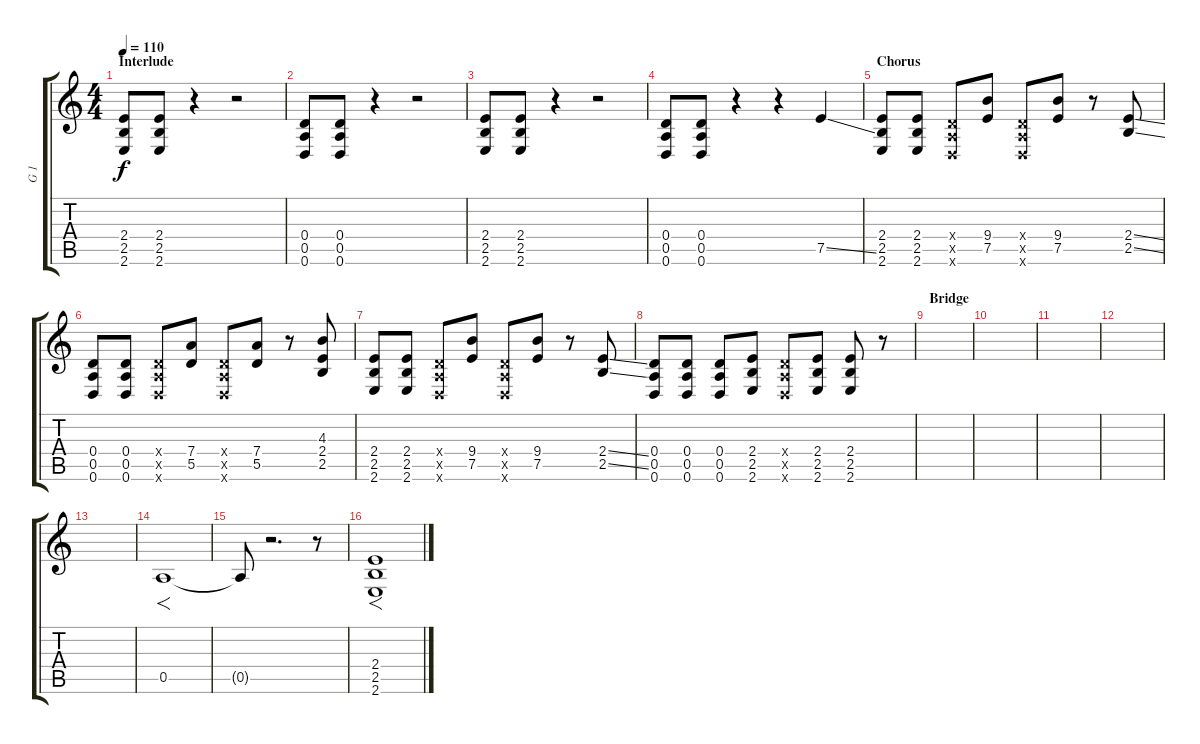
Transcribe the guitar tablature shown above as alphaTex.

\track ("G 1" "G 1") {instrument distortionguitar}
\staff {score tabs}
\tuning (E4 B3 G3 D3 A2 D2) {hide}
\ts (4 4)
\section ("" "Interlude")
\tempo 110
\clef g2
\ks c
(2.4 2.5 2.6).8{dy f} (2.4 2.5 2.6).8 r.4 r.2 |
(0.4 0.5 0.6).8 (0.4 0.5 0.6).8 r.4 r.2 |
(2.4 2.5 2.6).8 (2.4 2.5 2.6).8 r.4 r.2 |
(0.4 0.5 0.6).8 (0.4 0.5 0.6).8 r.4 r.4 7.5{ss}.4 |
\section ("" "Chorus")
(2.4 2.5 2.6).8 (2.4 2.5 2.6).8 (0.4{x} 0.5{x} 0.6{x}).8 (9.4 7.5).8 (0.4{x} 0.5{x} 0.6{x}).8 (9.4 7.5).8 r.8 (2.4{ss} 2.5{ss}).8 |
(0.4 0.5 0.6).8 (0.4 0.5 0.6).8 (0.4{x} 0.5{x} 0.6{x}).8 (7.4 5.5).8 (0.4{x} 0.5{x} 0.6{x}).8 (7.4 5.5).8 r.8 (4.3 2.4 2.5).8 |
(2.4 2.5 2.6).8 (2.4 2.5 2.6).8 (0.4{x} 0.5{x} 0.6{x}).8 (9.4 7.5).8 (0.4{x} 0.5{x} 0.6{x}).8 (9.4 7.5).8 r.8 (2.4{ss} 2.5{ss}).8 |
(0.4 0.5 0.6).8 (0.4 0.5 0.6).8 (0.4 0.5 0.6).8 (2.4 2.5 2.6).8 (0.4{x} 0.5{x} 0.6{x}).8 (2.4 2.5 2.6).8 (2.4 2.5 2.6).8 r.8 |
\section ("" "Bridge")
|
|
|
|
|
0.5.1{f} |
0.5{t}.8 r.2{d} r.8 |
(2.4 2.5 2.6).1{f}
